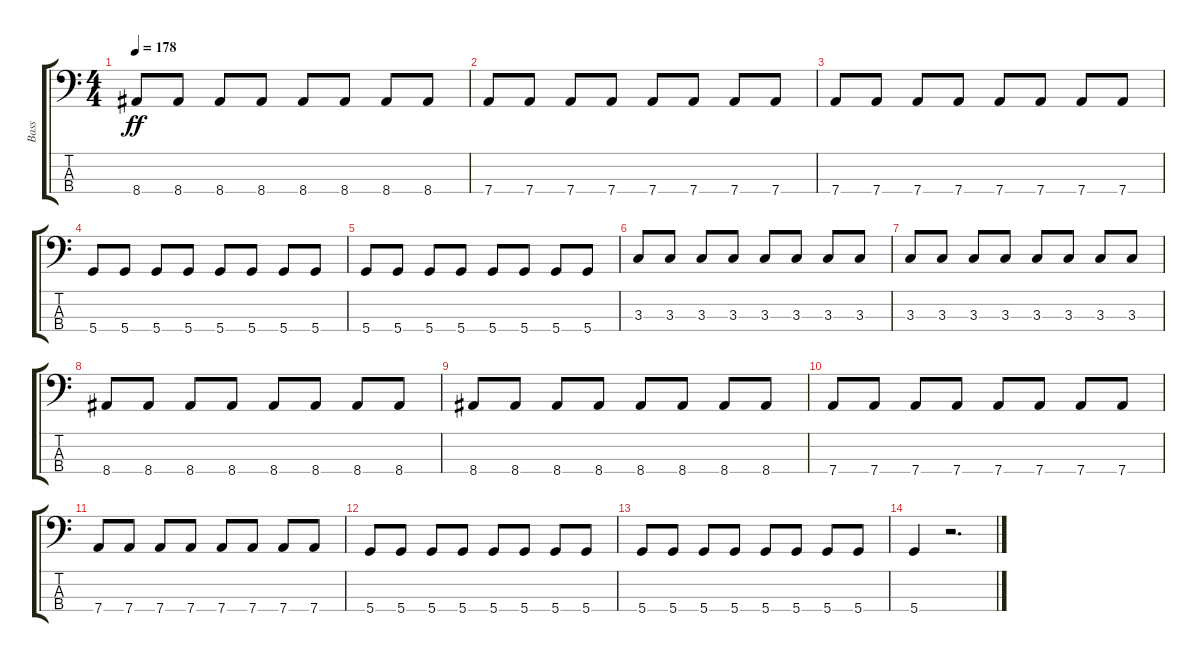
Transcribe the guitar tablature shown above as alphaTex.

\track ("Bass" "Bass") {instrument electricbassfinger}
\staff {score tabs}
\tuning (G2 D2 A1 D1) {hide}
\ts (4 4)
\tempo 178
\clef f4
\ks c
8.4.8{dy ff} 8.4.8 8.4.8 8.4.8 8.4.8 8.4.8 8.4.8 8.4.8 |
7.4.8 7.4.8 7.4.8 7.4.8 7.4.8 7.4.8 7.4.8 7.4.8 |
7.4.8 7.4.8 7.4.8 7.4.8 7.4.8 7.4.8 7.4.8 7.4.8 |
5.4.8 5.4.8 5.4.8 5.4.8 5.4.8 5.4.8 5.4.8 5.4.8 |
5.4.8 5.4.8 5.4.8 5.4.8 5.4.8 5.4.8 5.4.8 5.4.8 |
3.3.8 3.3.8 3.3.8 3.3.8 3.3.8 3.3.8 3.3.8 3.3.8 |
3.3.8 3.3.8 3.3.8 3.3.8 3.3.8 3.3.8 3.3.8 3.3.8 |
8.4.8 8.4.8 8.4.8 8.4.8 8.4.8 8.4.8 8.4.8 8.4.8 |
8.4.8 8.4.8 8.4.8 8.4.8 8.4.8 8.4.8 8.4.8 8.4.8 |
7.4.8 7.4.8 7.4.8 7.4.8 7.4.8 7.4.8 7.4.8 7.4.8 |
7.4.8 7.4.8 7.4.8 7.4.8 7.4.8 7.4.8 7.4.8 7.4.8 |
5.4.8 5.4.8 5.4.8 5.4.8 5.4.8 5.4.8 5.4.8 5.4.8 |
5.4.8 5.4.8 5.4.8 5.4.8 5.4.8 5.4.8 5.4.8 5.4.8 |
5.4.4 r.2{d}
